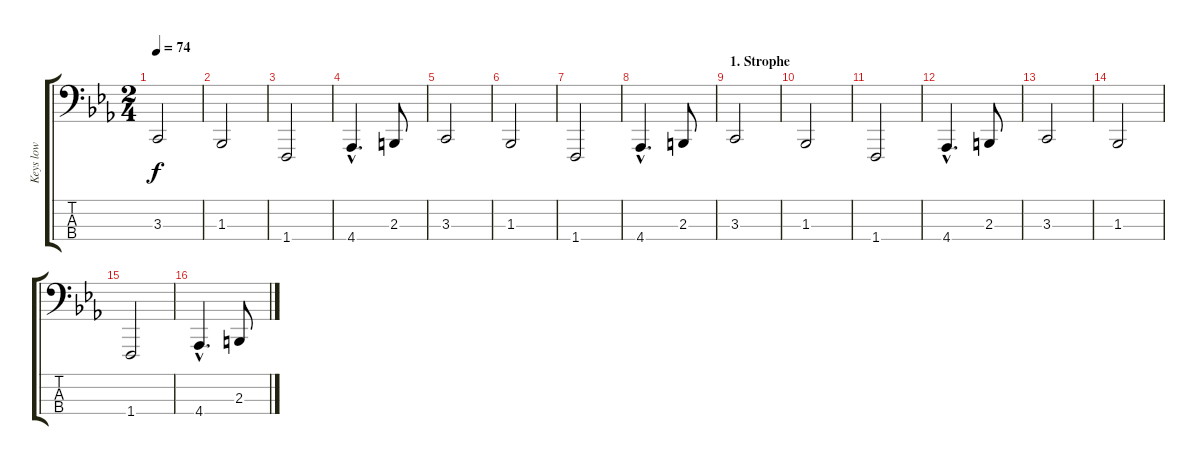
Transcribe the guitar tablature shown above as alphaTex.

\track ("Keys low" "Keys low") {instrument stringensemble1}
\staff {score tabs}
\tuning (G2 D2 A1 E1) {hide}
\ts (2 4)
\tempo 74
\clef f4
\ks eb
3.3.2{dy f instrument stringensemble1} |
1.3.2 |
1.4.2 |
4.4{hac}.4{d} 2.3.8 |
3.3.2 |
1.3.2 |
1.4.2 |
4.4{hac}.4{d} 2.3.8 |
\section ("" "1. Strophe")
3.3.2 |
1.3.2 |
1.4.2 |
4.4{hac}.4{d} 2.3.8 |
3.3.2 |
1.3.2 |
1.4.2 |
4.4{hac}.4{d} 2.3.8
